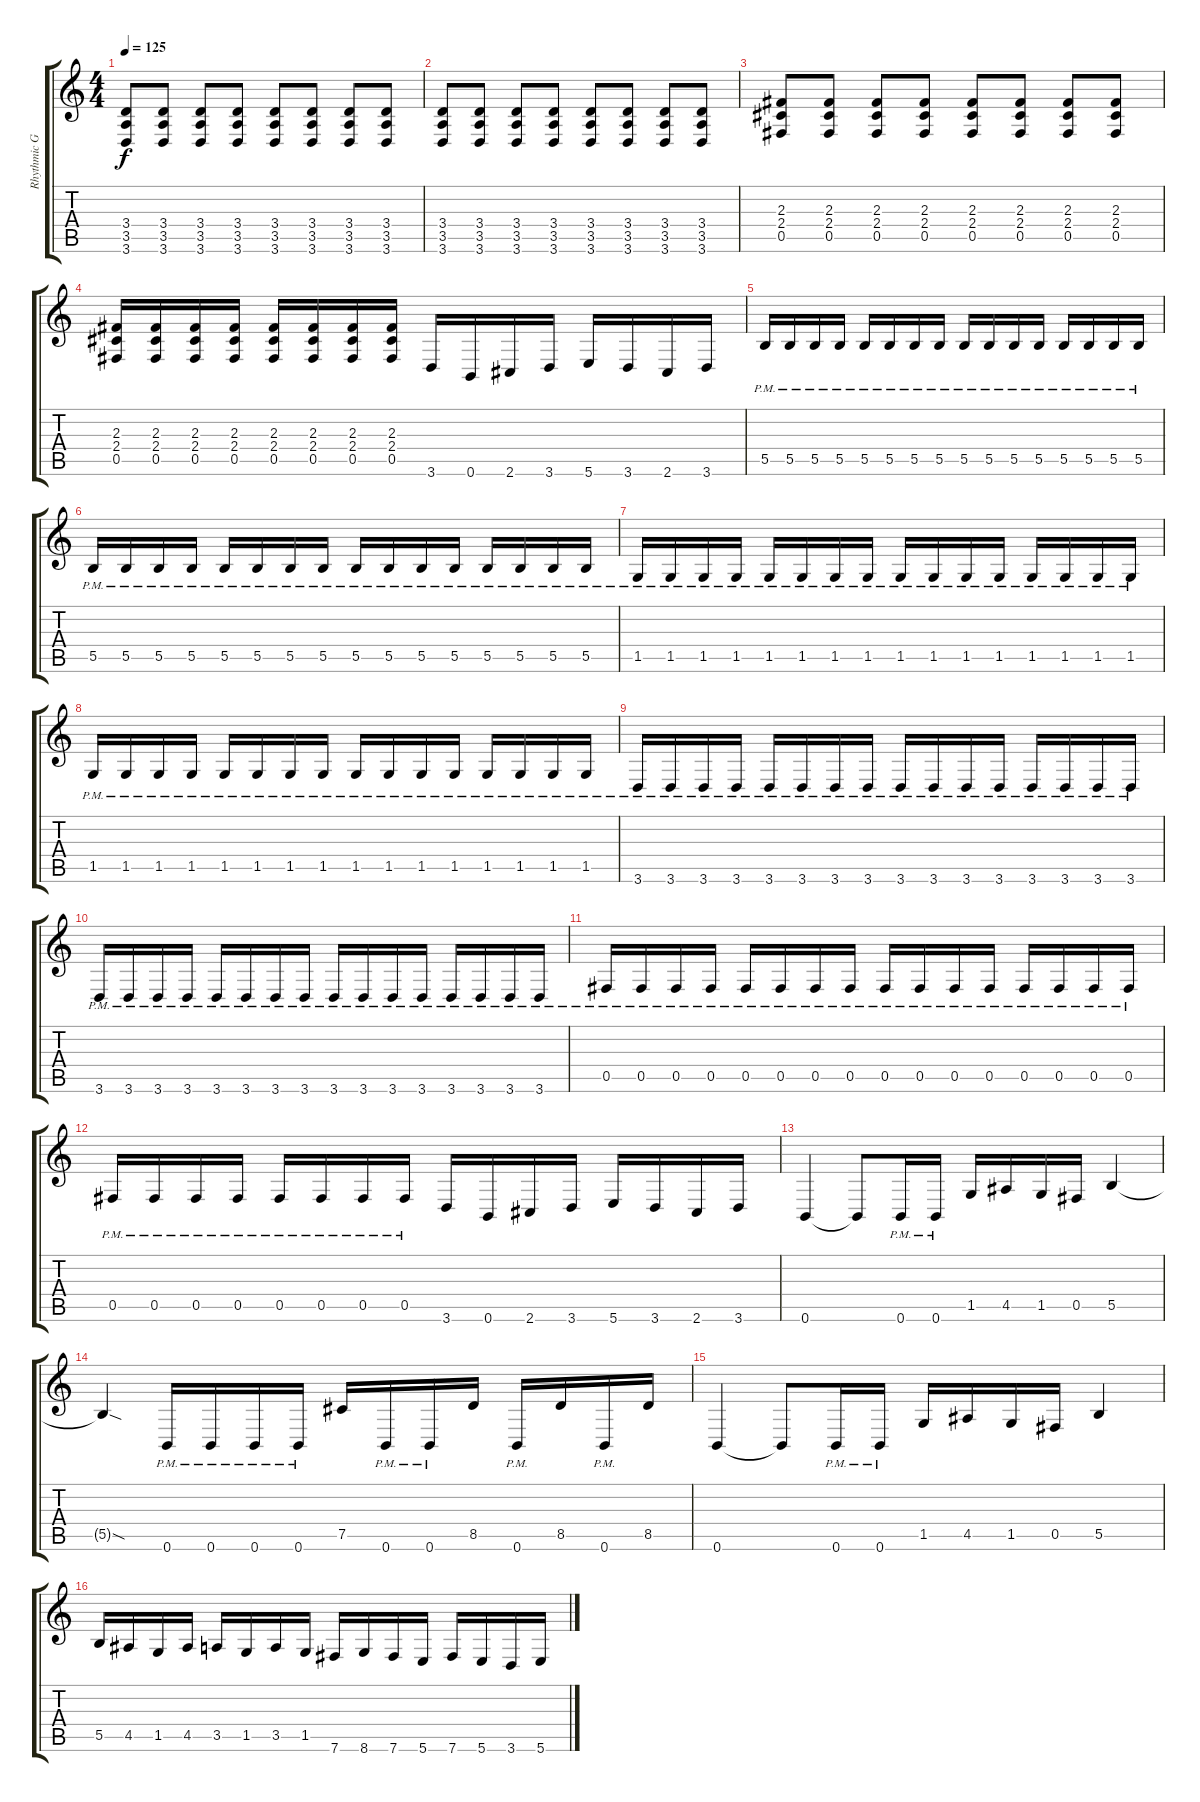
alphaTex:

\track ("Rhythmic Guitar" "Rhythmic G") {instrument distortionguitar}
\staff {score tabs}
\tuning (Db4 Ab3 E3 B2 Gb2 B1) {hide}
\ts (4 4)
\tempo 125
\clef g2
\ks c
(3.4 3.5 3.6).8{dy f} (3.4 3.5 3.6).8 (3.4 3.5 3.6).8 (3.4 3.5 3.6).8 (3.4 3.5 3.6).8 (3.4 3.5 3.6).8 (3.4 3.5 3.6).8 (3.4 3.5 3.6).8 |
(3.4 3.5 3.6).8 (3.4 3.5 3.6).8 (3.4 3.5 3.6).8 (3.4 3.5 3.6).8 (3.4 3.5 3.6).8 (3.4 3.5 3.6).8 (3.4 3.5 3.6).8 (3.4 3.5 3.6).8 |
(2.3 2.4 0.5).8 (2.3 2.4 0.5).8 (2.3 2.4 0.5).8 (2.3 2.4 0.5).8 (2.3 2.4 0.5).8 (2.3 2.4 0.5).8 (2.3 2.4 0.5).8 (2.3 2.4 0.5).8 |
(2.3 2.4 0.5).16 (2.3 2.4 0.5).16 (2.3 2.4 0.5).16 (2.3 2.4 0.5).16 (2.3 2.4 0.5).16 (2.3 2.4 0.5).16 (2.3 2.4 0.5).16 (2.3 2.4 0.5).16 3.6.16 0.6.16 2.6.16 3.6.16 5.6.16 3.6.16 2.6.16 3.6.16 |
5.5{pm}.16 5.5{pm}.16 5.5{pm}.16 5.5{pm}.16 5.5{pm}.16 5.5{pm}.16 5.5{pm}.16 5.5{pm}.16 5.5{pm}.16 5.5{pm}.16 5.5{pm}.16 5.5{pm}.16 5.5{pm}.16 5.5{pm}.16 5.5{pm}.16 5.5{pm}.16 |
5.5{pm}.16 5.5{pm}.16 5.5{pm}.16 5.5{pm}.16 5.5{pm}.16 5.5{pm}.16 5.5{pm}.16 5.5{pm}.16 5.5{pm}.16 5.5{pm}.16 5.5{pm}.16 5.5{pm}.16 5.5{pm}.16 5.5{pm}.16 5.5{pm}.16 5.5{pm}.16 |
1.5{pm}.16 1.5{pm}.16 1.5{pm}.16 1.5{pm}.16 1.5{pm}.16 1.5{pm}.16 1.5{pm}.16 1.5{pm}.16 1.5{pm}.16 1.5{pm}.16 1.5{pm}.16 1.5{pm}.16 1.5{pm}.16 1.5{pm}.16 1.5{pm}.16 1.5{pm}.16 |
1.5{pm}.16 1.5{pm}.16 1.5{pm}.16 1.5{pm}.16 1.5{pm}.16 1.5{pm}.16 1.5{pm}.16 1.5{pm}.16 1.5{pm}.16 1.5{pm}.16 1.5{pm}.16 1.5{pm}.16 1.5{pm}.16 1.5{pm}.16 1.5{pm}.16 1.5{pm}.16 |
3.6{pm}.16 3.6{pm}.16 3.6{pm}.16 3.6{pm}.16 3.6{pm}.16 3.6{pm}.16 3.6{pm}.16 3.6{pm}.16 3.6{pm}.16 3.6{pm}.16 3.6{pm}.16 3.6{pm}.16 3.6{pm}.16 3.6{pm}.16 3.6{pm}.16 3.6{pm}.16 |
3.6{pm}.16 3.6{pm}.16 3.6{pm}.16 3.6{pm}.16 3.6{pm}.16 3.6{pm}.16 3.6{pm}.16 3.6{pm}.16 3.6{pm}.16 3.6{pm}.16 3.6{pm}.16 3.6{pm}.16 3.6{pm}.16 3.6{pm}.16 3.6{pm}.16 3.6{pm}.16 |
0.5{pm}.16 0.5{pm}.16 0.5{pm}.16 0.5{pm}.16 0.5{pm}.16 0.5{pm}.16 0.5{pm}.16 0.5{pm}.16 0.5{pm}.16 0.5{pm}.16 0.5{pm}.16 0.5{pm}.16 0.5{pm}.16 0.5{pm}.16 0.5{pm}.16 0.5{pm}.16 |
0.5{pm}.16 0.5{pm}.16 0.5{pm}.16 0.5{pm}.16 0.5{pm}.16 0.5{pm}.16 0.5{pm}.16 0.5{pm}.16 3.6.16 0.6.16 2.6.16 3.6.16 5.6.16 3.6.16 2.6.16 3.6.16 |
0.6.4 0.6{t}.8 0.6{pm}.16 0.6{pm}.16 1.5.16 4.5.16 1.5.16 0.5.16 5.5.4 |
5.5{sod t}.4 0.6{pm}.16 0.6{pm}.16 0.6{pm}.16 0.6{pm}.16 7.5.16 0.6{pm}.16 0.6{pm}.16 8.5.16 0.6{pm}.16 8.5.16 0.6{pm}.16 8.5.16 |
0.6.4 0.6{t}.8 0.6{pm}.16 0.6{pm}.16 1.5.16 4.5.16 1.5.16 0.5.16 5.5.4 |
5.5.16 4.5.16 1.5.16 4.5.16 3.5.16 1.5.16 3.5.16 1.5.16 7.6.16 8.6.16 7.6.16 5.6.16 7.6.16 5.6.16 3.6.16 5.6.16
